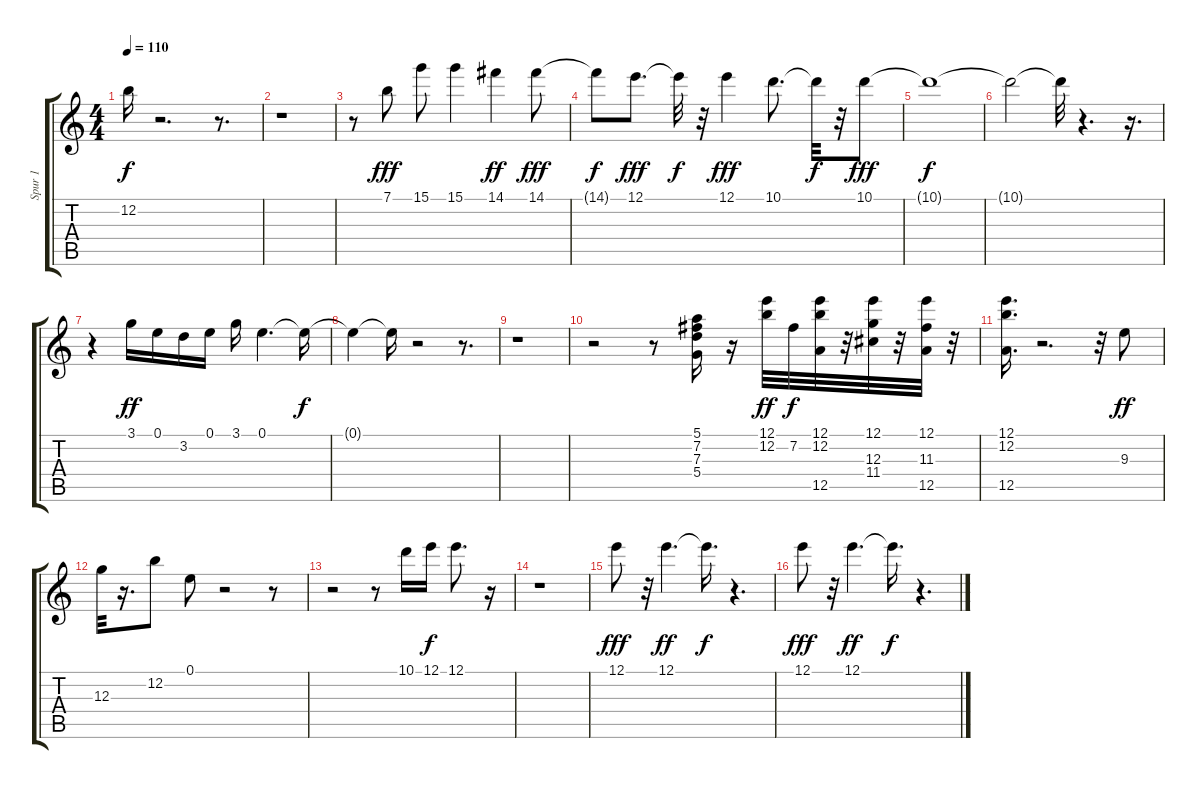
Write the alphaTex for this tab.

\track ("Spur 1" "Spur 1") {instrument acousticguitarsteel}
\staff {score tabs}
\tuning (E4 B3 G3 D3 A2 E2) {hide}
\ts (4 4)
\tempo 110
\clef g2
\ks c
12.2{t}.16{dy f} r.2{d} r.8{d} |
r.1 |
r.8 7.1.8{dy fff} 15.1.8 15.1.4 14.1.4{dy ff} 14.1.8{dy fff} |
14.1{t}.8{dy f} 12.1.8{d dy fff} 12.1{t}.32{dy f} r.32 12.1.4{dy fff} 10.1.8{d} 10.1{t}.32{dy f} r.32 10.1.8{dy fff} |
10.1{t}.1{dy f} |
10.1{t}.2 10.1{t}.32 r.4{d} r.16{d} |
r.4 3.1.16{dy ff} 0.1.16 3.2.16 0.1.16 3.1.16 0.1.4{d} 0.1{t}.16{dy f} |
0.1{t}.4 0.1{t}.16 r.2 r.8{d} |
r.1 |
r.2 r.8 (5.1 7.2 7.3 5.4).16 r.16 (12.1 12.2).32{dy ff} 7.2.32{dy f} (12.1 12.2 12.5).32 r.32 (12.1 12.3 11.4).32 r.32 (12.1 11.3 12.5).32 r.32 |
(12.1 12.2 12.5).16{d} r.2{d} r.32 9.3.8{dy ff} |
12.3.32 r.16{d} 12.2.8 0.1.8 r.2 r.8 |
r.2 r.8 10.1.16 12.1.16{dy f} 12.1.8{d} r.16 |
r.1 |
12.1.8{dy fff} r.32 12.1.4{d dy ff} 12.1{t}.16{d dy f} r.4{d} |
12.1.8{dy fff} r.32 12.1.4{d dy ff} 12.1{t}.16{d dy f} r.4{d}
